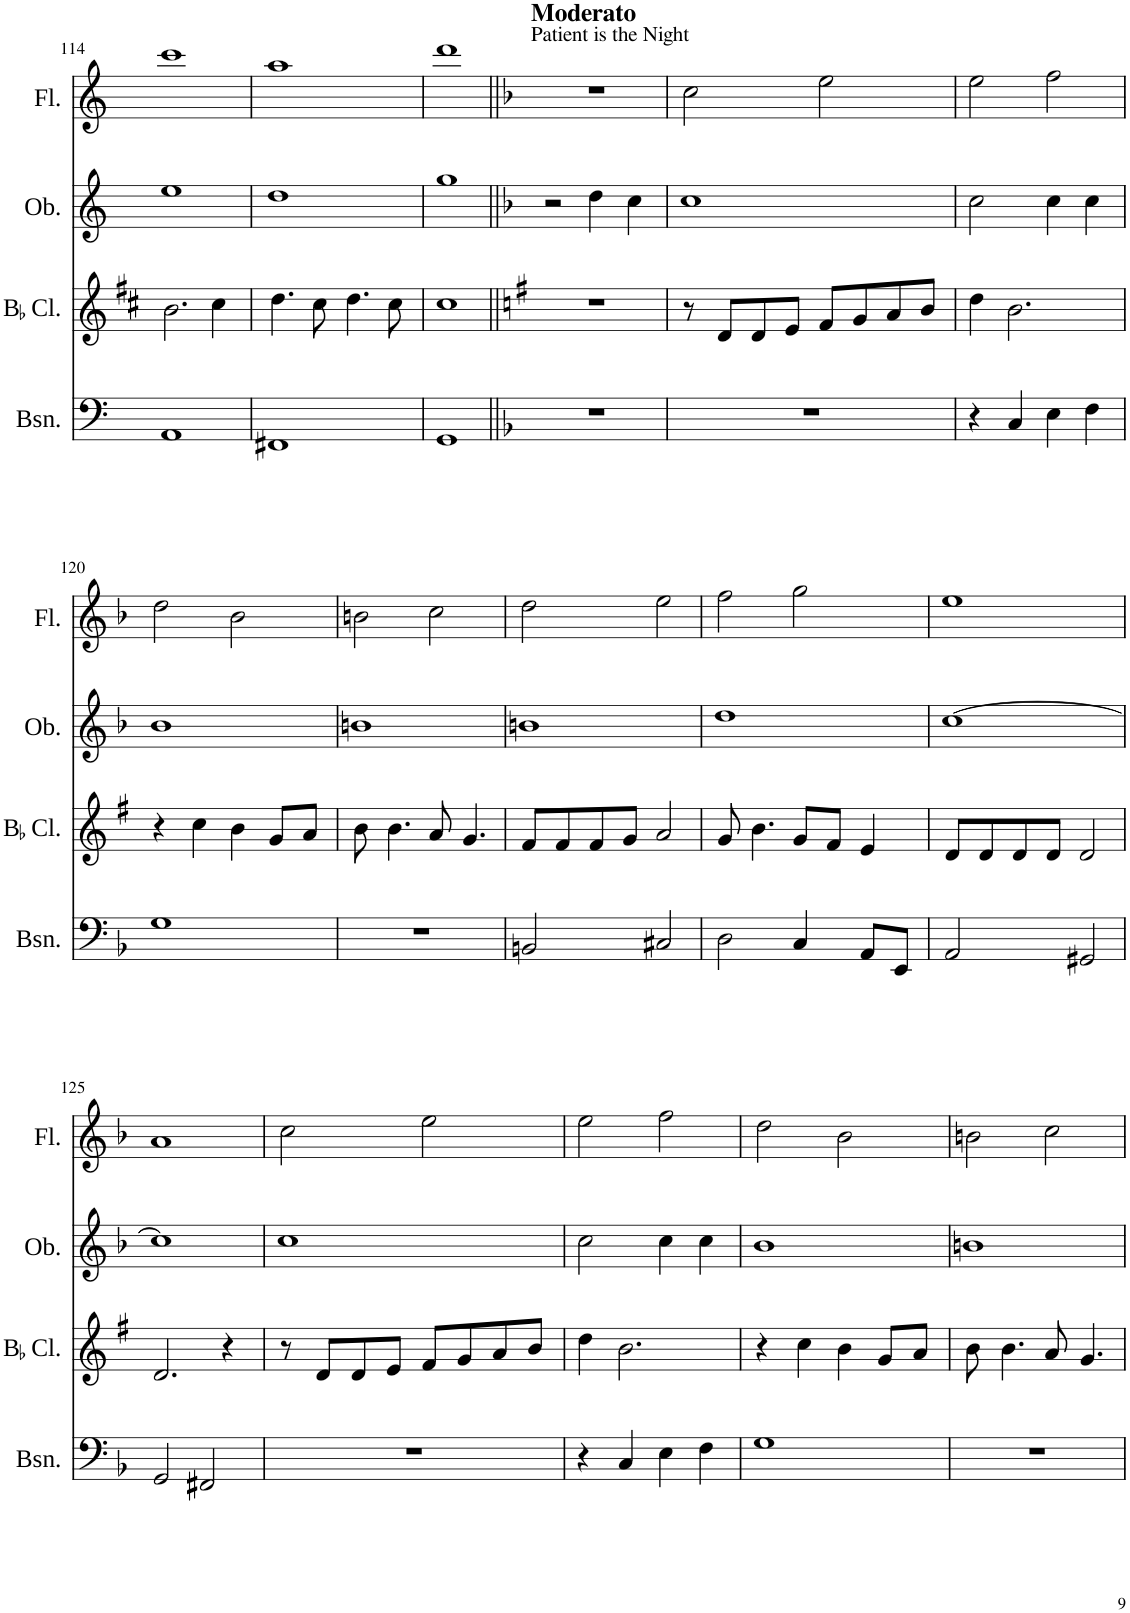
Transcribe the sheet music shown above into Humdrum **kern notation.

**kern	**kern	**kern	**kern
*part4	*part3	*part2	*part1
*staff4	*staff3	*staff2	*staff1
*I"Bassoon	*I"BaccidentalFlat Clarinet	*I"Oboe	*I"Flute
*I'Bsn.	*I'BaccidentalFlat Cl.	*I'Ob.	*I'Fl.
!!LO:PB:g=z
*clefF4	*clefG2	*clefG2	*clefG2
*	*Trd1c2	*	*
*k[]	*k[f#c#]	*k[]	*k[]
*M4/4	*M4/4	*M4/4	*M4/4
=114	=114	=114	=114
1AA	2.b\	1ee	1ccc
.	4cc#\	.	.
=115	=115	=115	=115
1FF#X	4.dd\	1dd	1aa
.	8cc#\	.	.
.	4.dd\	.	.
.	8cc#\	.	.
=116	=116	=116	=116
1GG	1cc#	1gg	1ddd
=117||	=117||	=117||	=117||
*k[b-]	*k[f#]	*k[b-]	*k[b-]
*	*	*	*^
1r	1r	2r	1r	2ryy
!	!	!	!	!LO:TX:a:t=Patient is the Night
!	!	!	!	!LO:TX:a:B:t=Moderato
.	.	4dd\	.	2ryy
.	.	4cc\	.	.
*	*	*	*v	*v
=118	=118	=118	=118
1r	8r	1cc	2cc\
.	8d/L	.	.
.	8d/	.	.
.	8e/J	.	.
.	8f#/L	.	2ee\
.	8g/	.	.
.	8a/	.	.
.	8b/J	.	.
=119	=119	=119	=119
4r	4dd\	2cc\	2ee\
4C/	2.b\	.	.
4E\	.	4cc\	2ff\
4F\	.	4cc\	.
!!LO:LB:g=z
=120	=120	=120	=120
1G	4r	1b-	2dd\
.	4cc\	.	.
.	4b\	.	2b-\
.	8g/L	.	.
.	8a/J	.	.
=121	=121	=121	=121
1r	8b\	1bn	2bn\
.	4.b\	.	.
.	8a/	.	2cc\
.	4.g/	.	.
=122	=122	=122	=122
2BBn/	8f#/L	1bn	2dd\
.	8f#/	.	.
.	8f#/	.	.
.	8g/J	.	.
2C#X/	2a/	.	2ee\
=123	=123	=123	=123
2D\	8g/	1dd	2ff\
.	4.b\	.	.
4C/	8g/L	.	2gg\
.	8f#/J	.	.
8AA/L	4e/	.	.
8EE/J	.	.	.
=124	=124	=124	=124
2AA/	8d/L	[1cc	1ee
.	8d/	.	.
.	8d/	.	.
.	8d/J	.	.
2GG#X/	2d/	.	.
!!LO:LB:g=z
=125	=125	=125	=125
2GG/	2.d/	1cc]	1a
2FF#X/	.	.	.
.	4r	.	.
=126	=126	=126	=126
1r	8r	1cc	2cc\
.	8d/L	.	.
.	8d/	.	.
.	8e/J	.	.
.	8f#/L	.	2ee\
.	8g/	.	.
.	8a/	.	.
.	8b/J	.	.
=127	=127	=127	=127
4r	4dd\	2cc\	2ee\
4C/	2.b\	.	.
4E\	.	4cc\	2ff\
4F\	.	4cc\	.
=128	=128	=128	=128
1G	4r	1b-	2dd\
.	4cc\	.	.
.	4b\	.	2b-\
.	8g/L	.	.
.	8a/J	.	.
=129	=129	=129	=129
1r	8b\	1bn	2bn\
.	4.b\	.	.
.	8a/	.	2cc\
.	4.g/	.	.
=	=	=	=
*-	*-	*-	*-
